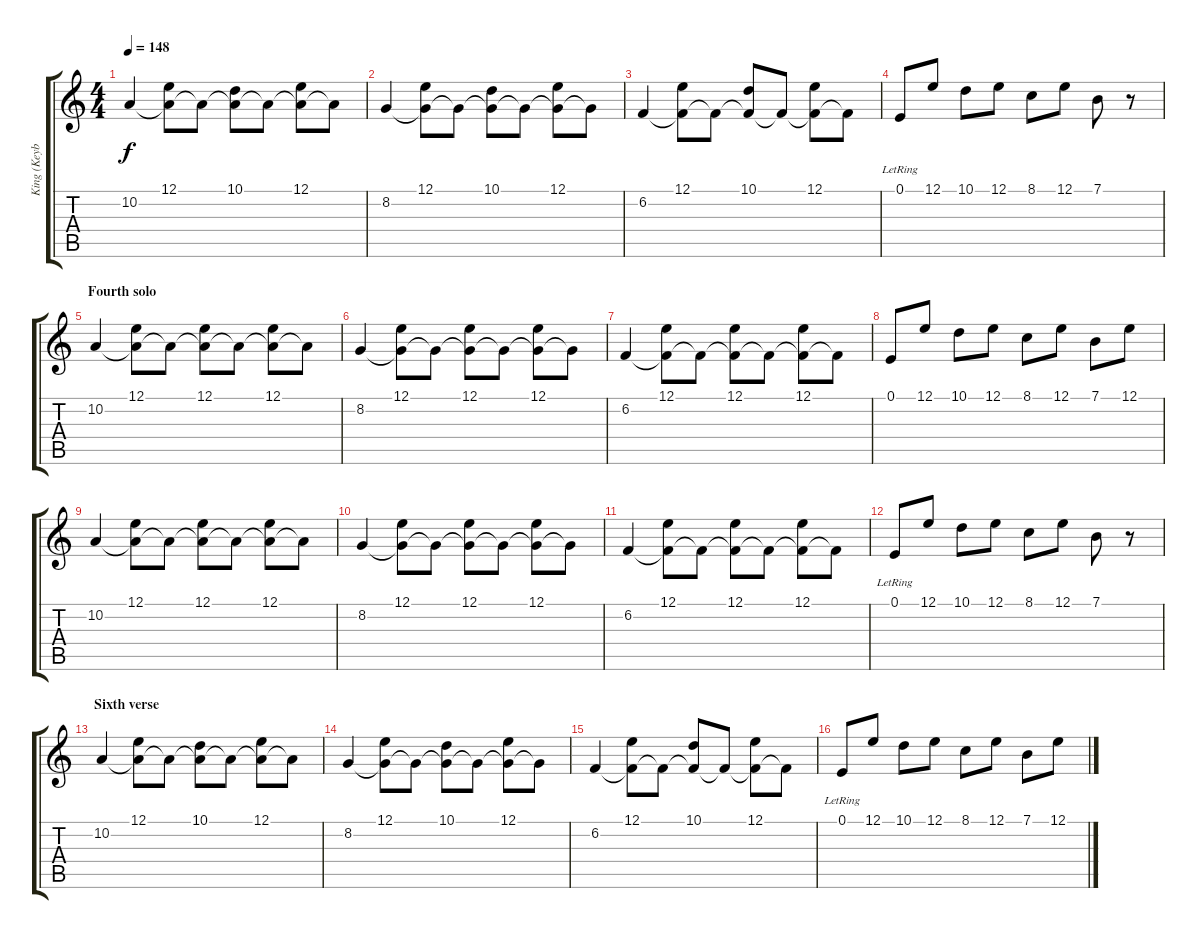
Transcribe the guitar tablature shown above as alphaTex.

\track ("King (KeybMid)" "King (Keyb") {instrument pad5bowed}
\staff {score tabs}
\tuning (E4 B3 G3 D3 A2 E2) {hide}
\ts (4 4)
\tempo 148
\clef g2
\ks c
10.2.4{dy f} (12.1 10.2{t}).8 10.2{t}.8 (10.1 10.2{t}).8 10.2{t}.8 (12.1 10.2{t}).8 10.2{t}.8 |
8.2.4 (12.1 8.2{t}).8 8.2{t}.8 (10.1 8.2{t}).8 8.2{t}.8 (12.1 8.2{t}).8 8.2{t}.8 |
6.2.4 (12.1 6.2{t}).8 6.2{t}.8 (10.1 6.2{t}).8 6.2{t}.8 (12.1 6.2{t}).8 6.2{t}.8 |
0.1{lr}.8 12.1.8 10.1.8 12.1.8 8.1.8 12.1.8 7.1.8 r.8 |
\section ("" "Fourth solo")
10.2.4 (12.1 10.2{t}).8 10.2{t}.8 (12.1 10.2{t}).8 10.2{t}.8 (12.1 10.2{t}).8 10.2{t}.8 |
8.2.4 (12.1 8.2{t}).8 8.2{t}.8 (12.1 8.2{t}).8 8.2{t}.8 (12.1 8.2{t}).8 8.2{t}.8 |
6.2.4 (12.1 6.2{t}).8 6.2{t}.8 (12.1 6.2{t}).8 6.2{t}.8 (12.1 6.2{t}).8 6.2{t}.8 |
0.1.8 12.1.8 10.1.8 12.1.8 8.1.8 12.1.8 7.1.8 12.1.8 |
10.2.4 (12.1 10.2{t}).8 10.2{t}.8 (12.1 10.2{t}).8 10.2{t}.8 (12.1 10.2{t}).8 10.2{t}.8 |
8.2.4 (12.1 8.2{t}).8 8.2{t}.8 (12.1 8.2{t}).8 8.2{t}.8 (12.1 8.2{t}).8 8.2{t}.8 |
6.2.4 (12.1 6.2{t}).8 6.2{t}.8 (12.1 6.2{t}).8 6.2{t}.8 (12.1 6.2{t}).8 6.2{t}.8 |
0.1{lr}.8 12.1.8 10.1.8 12.1.8 8.1.8 12.1.8 7.1.8 r.8 |
\section ("" "Sixth verse")
10.2.4 (12.1 10.2{t}).8 10.2{t}.8 (10.1 10.2{t}).8 10.2{t}.8 (12.1 10.2{t}).8 10.2{t}.8 |
8.2.4 (12.1 8.2{t}).8 8.2{t}.8 (10.1 8.2{t}).8 8.2{t}.8 (12.1 8.2{t}).8 8.2{t}.8 |
6.2.4 (12.1 6.2{t}).8 6.2{t}.8 (10.1 6.2{t}).8 6.2{t}.8 (12.1 6.2{t}).8 6.2{t}.8 |
0.1{lr}.8 12.1.8 10.1.8 12.1.8 8.1.8 12.1.8 7.1.8 12.1.8
